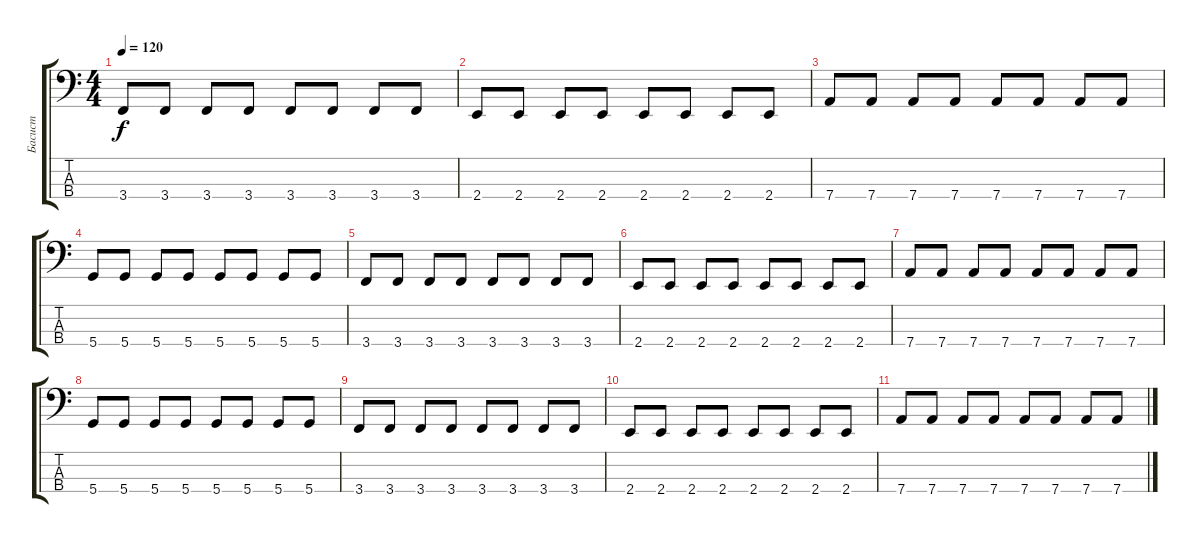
\track ("Басист" "Басист") {instrument electricbassfinger}
\staff {score tabs}
\tuning (G2 D2 A1 D1) {hide}
\ts (4 4)
\tempo 120
\clef f4
\ks c
3.4.8{dy f} 3.4.8 3.4.8 3.4.8 3.4.8 3.4.8 3.4.8 3.4.8 |
2.4.8 2.4.8 2.4.8 2.4.8 2.4.8 2.4.8 2.4.8 2.4.8 |
7.4.8 7.4.8 7.4.8 7.4.8 7.4.8 7.4.8 7.4.8 7.4.8 |
5.4.8 5.4.8 5.4.8 5.4.8 5.4.8 5.4.8 5.4.8 5.4.8 |
3.4.8 3.4.8 3.4.8 3.4.8 3.4.8 3.4.8 3.4.8 3.4.8 |
2.4.8 2.4.8 2.4.8 2.4.8 2.4.8 2.4.8 2.4.8 2.4.8 |
7.4.8 7.4.8 7.4.8 7.4.8 7.4.8 7.4.8 7.4.8 7.4.8 |
5.4.8 5.4.8 5.4.8 5.4.8 5.4.8 5.4.8 5.4.8 5.4.8 |
3.4.8 3.4.8 3.4.8 3.4.8 3.4.8 3.4.8 3.4.8 3.4.8 |
2.4.8 2.4.8 2.4.8 2.4.8 2.4.8 2.4.8 2.4.8 2.4.8 |
7.4.8 7.4.8 7.4.8 7.4.8 7.4.8 7.4.8 7.4.8 7.4.8
